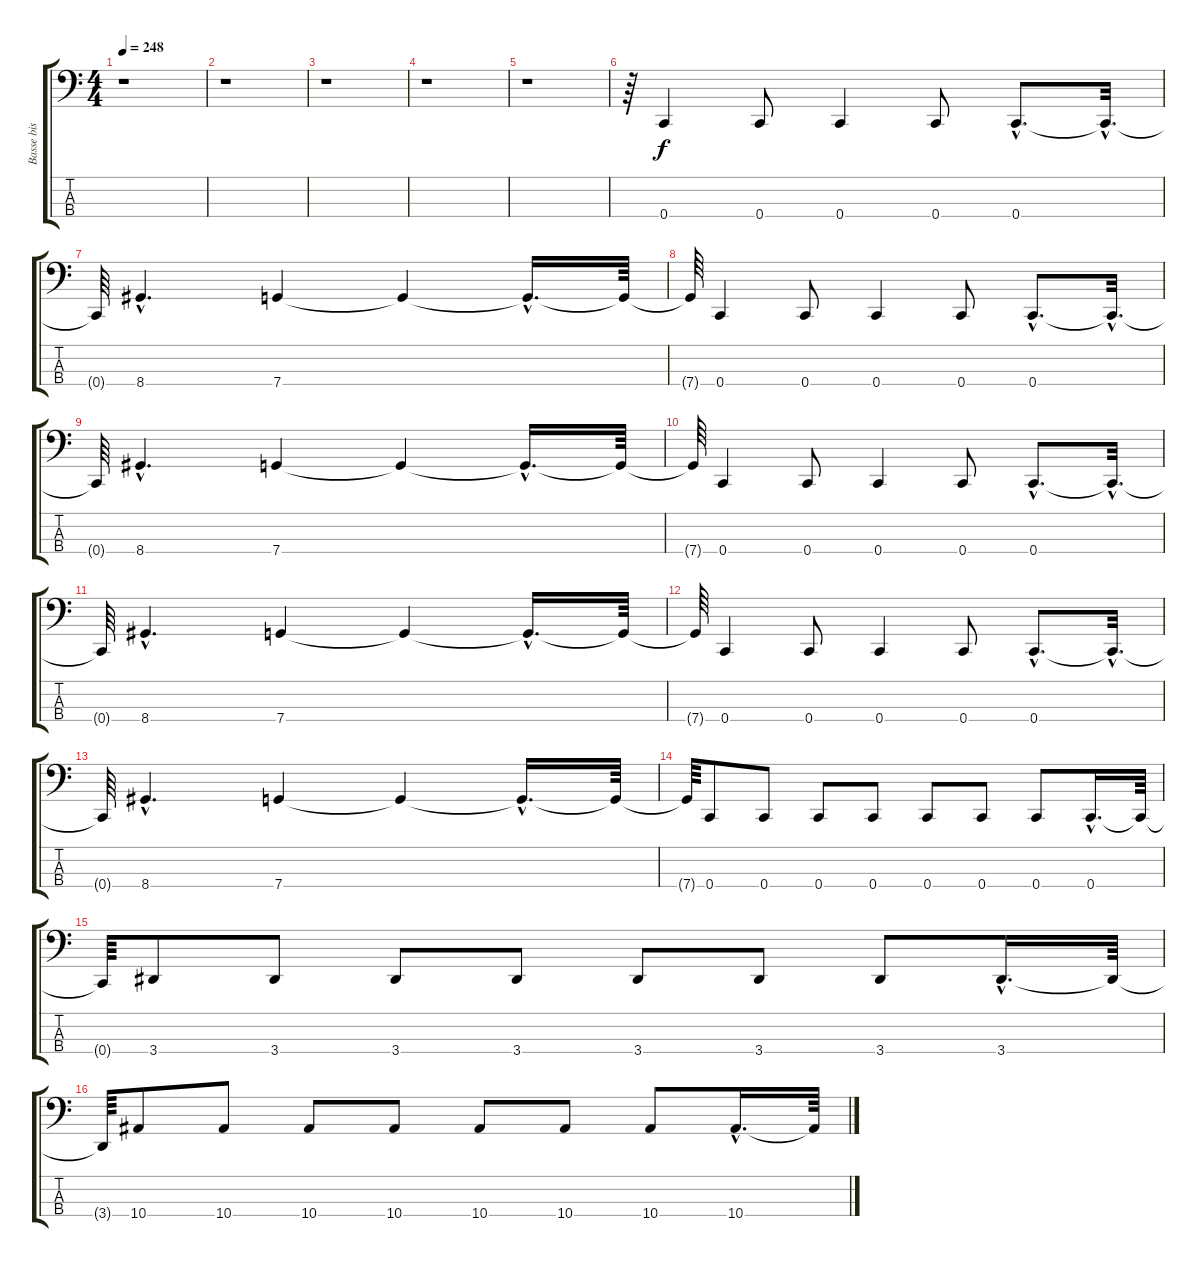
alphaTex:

\track ("Basse bis Dr-C" "Basse bis ") {instrument synthbass2}
\staff {score tabs}
\tuning (F2 C2 G1 C1) {hide}
\ts (4 4)
\tempo 248
\clef f4
\ks c
r.1{dy f instrument synthbass2} |
r.1 |
r.1 |
r.1 |
r.1 |
r.64 0.4.4 0.4.8 0.4.4 0.4.8 0.4{hac}.8{d} 0.4{hac t}.32{d} |
0.4{t}.64 8.4{hac}.4{d} 7.4.4 7.4{t}.4 7.4{hac t}.16{d} 7.4{t}.64 |
7.4{t}.64 0.4.4 0.4.8 0.4.4 0.4.8 0.4{hac}.8{d} 0.4{hac t}.32{d} |
0.4{t}.64 8.4{hac}.4{d} 7.4.4 7.4{t}.4 7.4{hac t}.16{d} 7.4{t}.64 |
7.4{t}.64 0.4.4 0.4.8 0.4.4 0.4.8 0.4{hac}.8{d} 0.4{hac t}.32{d} |
0.4{t}.64 8.4{hac}.4{d} 7.4.4 7.4{t}.4 7.4{hac t}.16{d} 7.4{t}.64 |
7.4{t}.64 0.4.4 0.4.8 0.4.4 0.4.8 0.4{hac}.8{d} 0.4{hac t}.32{d} |
0.4{t}.64 8.4{hac}.4{d} 7.4.4 7.4{t}.4 7.4{hac t}.16{d} 7.4{t}.64 |
7.4{t}.64 0.4.8 0.4.8 0.4.8 0.4.8 0.4.8 0.4.8 0.4.8 0.4{hac}.16{d} 0.4{t}.64 |
0.4{t}.64 3.4.8 3.4.8 3.4.8 3.4.8 3.4.8 3.4.8 3.4.8 3.4{hac}.16{d} 3.4{t}.64 |
3.4{t}.64 10.4.8 10.4.8 10.4.8 10.4.8 10.4.8 10.4.8 10.4.8 10.4{hac}.16{d} 10.4{t}.64
